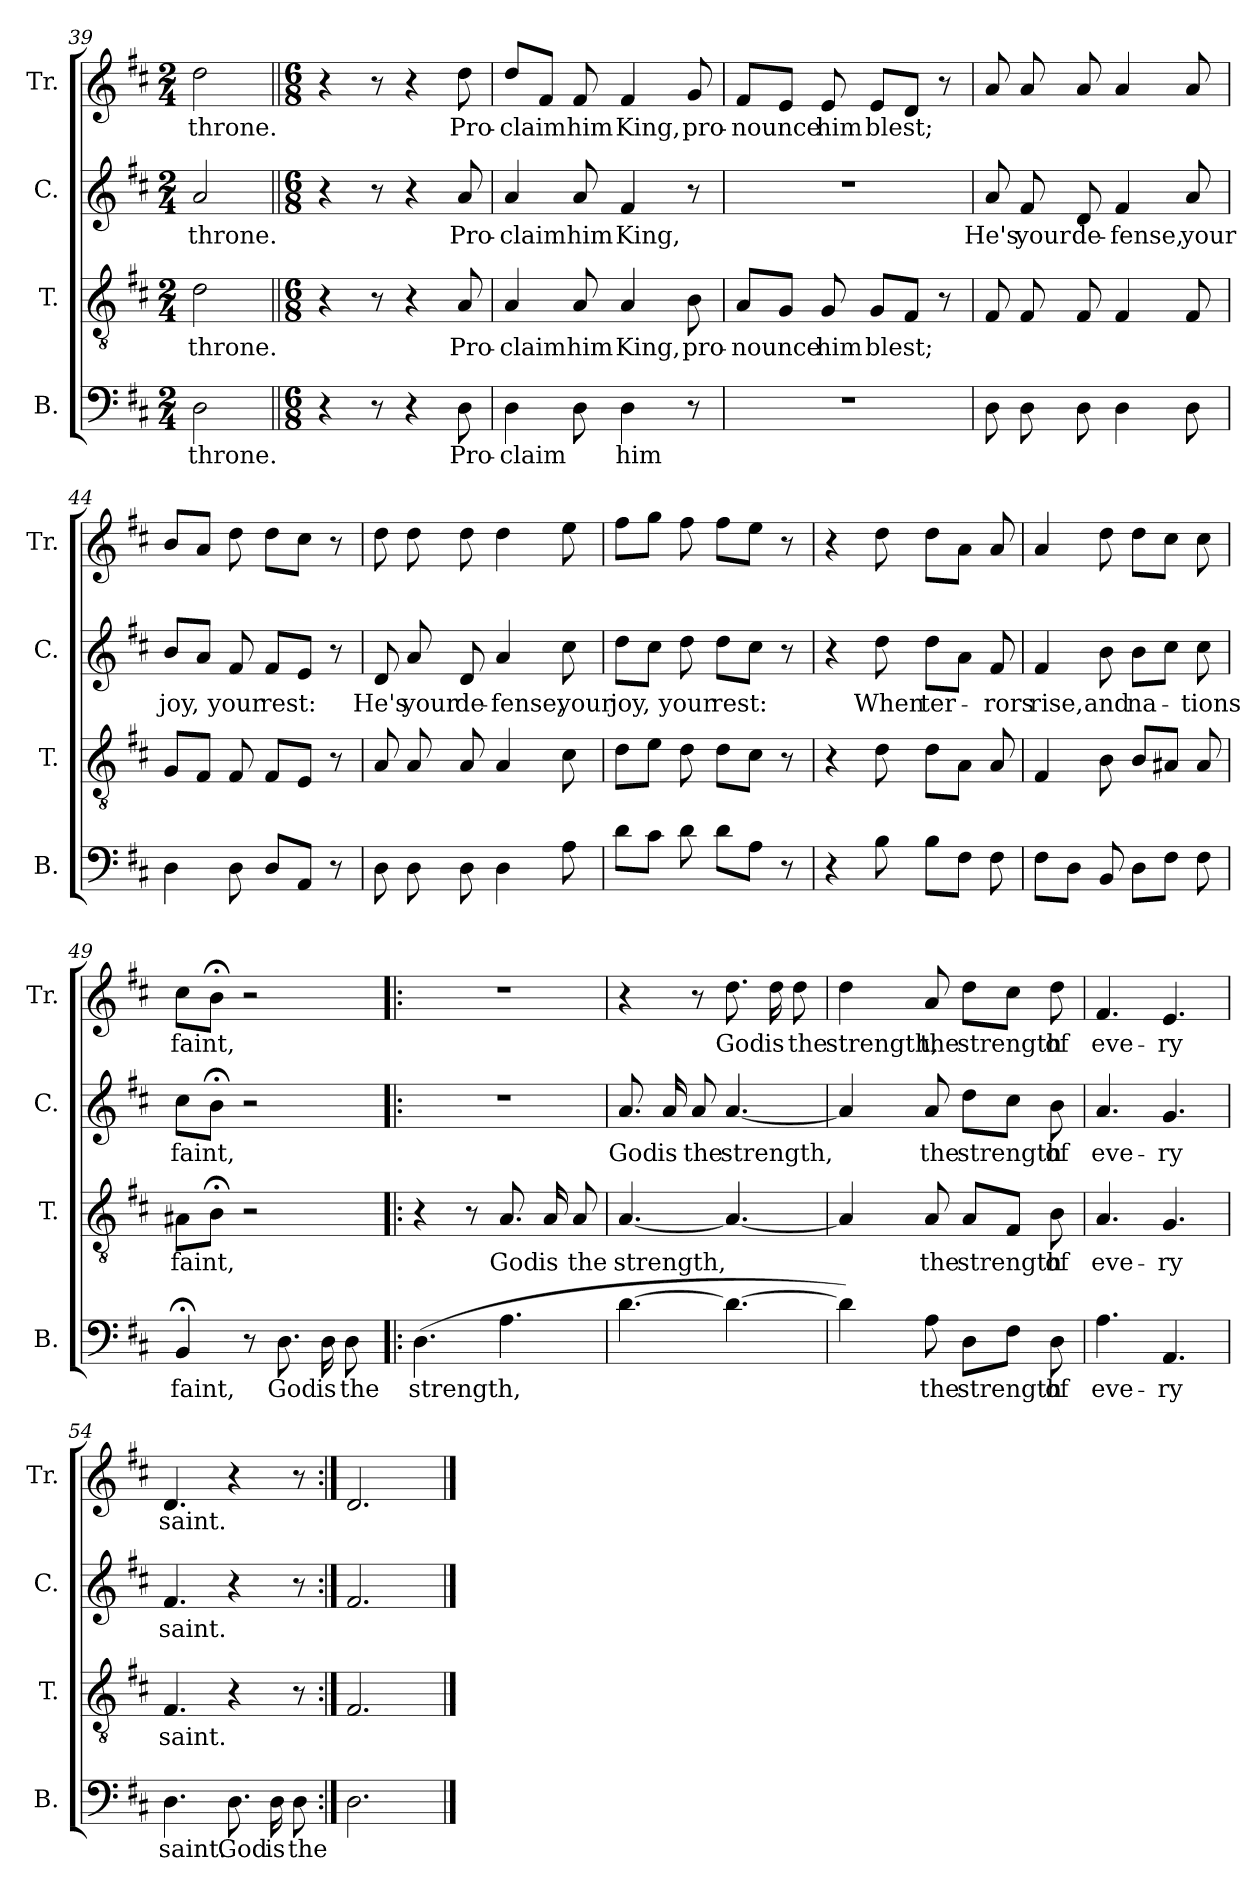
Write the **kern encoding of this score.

**kern	**text	**kern	**text	**kern	**text	**kern	**text
*part4	*part4	*part3	*part3	*part2	*part2	*part1	*part1
*staff4	*staff4	*staff3	*staff3	*staff2	*staff2	*staff1	*staff1
*I"B.	*	*I"T.	*	*I"C.	*	*I"Tr.	*
*I'B.	*	*I'T.	*	*I'C.	*	*I'Tr.	*
*clefF4	*	*clefGv2	*	*clefG2	*	*clefG2	*
*k[f#c#]	*	*k[f#c#]	*	*k[f#c#]	*	*k[f#c#]	*
*M2/4	*	*M2/4	*	*M2/4	*	*M2/4	*
=39	=39	=39	=39	=39	=39	=39	=39
!	!LO:LY:b	!	!LO:LY:b	!	!LO:LY:b	!	!LO:LY:b
2D\	throne.	2d\	throne.	2a/	throne.	2dd\	throne.
=40||	=40||	=40||	=40||	=40||	=40||	=40||	=40||
*M6/8	*	*M6/8	*	*M6/8	*	*M6/8	*
4r	.	4r	.	4r	.	4r	.
8r	.	8r	.	8r	.	8r	.
4r	.	4r	.	4r	.	4r	.
!	!LO:LY:b	!	!LO:LY:b	!	!LO:LY:b	!	!LO:LY:b
8D\	Pro-	8A/	Pro-	8a/	Pro-	8dd\	Pro-
=41	=41	=41	=41	=41	=41	=41	=41
!	!LO:LY:b	!	!LO:LY:b	!	!LO:LY:b	!	!LO:LY:b
4D\	-claim	4A/	-claim	4a/	-claim	8dd/L	-claim
.	.	.	.	.	.	8f#/J	.
!	!	!	!LO:LY:b	!	!LO:LY:b	!	!LO:LY:b
8D\	.	8A/	him	8a/	him	8f#/	him
!	!LO:LY:b	!	!LO:LY:b	!	!LO:LY:b	!	!LO:LY:b
4D\	him	4A/	King,	4f#/	King,	4f#/	King,
!	!	!	!LO:LY:b	!	!	!	!LO:LY:b
8r	.	8B\	pro-	8r	.	8g/	pro-
=42	=42	=42	=42	=42	=42	=42	=42
!	!	!	!LO:LY:b	!	!	!	!LO:LY:b
2.r	.	8A/L	-nounce	2.r	.	8f#/L	-nounce
.	.	8G/J	.	.	.	8e/J	.
!	!	!	!LO:LY:b	!	!	!	!LO:LY:b
.	.	8G/	him	.	.	8e/	him
!	!	!	!LO:LY:b	!	!	!	!LO:LY:b
.	.	8G/L	blest;	.	.	8e/L	blest;
.	.	8F#/J	.	.	.	8d/J	.
.	.	8r	.	.	.	8r	.
=43	=43	=43	=43	=43	=43	=43	=43
!	!	!	!	!	!LO:LY:b	!	!
8D\	.	8F#/	.	8a/	He's	8a/	.
!	!	!	!	!	!LO:LY:b	!	!
8D\	.	8F#/	.	8f#/	your	8a/	.
!	!	!	!	!	!LO:LY:b	!	!
8D\	.	8F#/	.	8d/	de-	8a/	.
!	!	!	!	!	!LO:LY:b	!	!
4D\	.	4F#/	.	4f#/	-fense,	4a/	.
!	!	!	!	!	!LO:LY:b	!	!
8D\	.	8F#/	.	8a/	your	8a/	.
=44	=44	=44	=44	=44	=44	=44	=44
!	!	!	!	!	!LO:LY:b	!	!
4D\	.	8G/L	.	8b/L	joy,	8b/L	.
.	.	8F#/J	.	8a/J	.	8a/J	.
!	!	!	!	!	!LO:LY:b	!	!
8D\	.	8F#/	.	8f#/	your	8dd\	.
!	!	!	!	!	!LO:LY:b	!	!
8D/L	.	8F#/L	.	8f#/L	rest:	8dd\L	.
8AA/J	.	8E/J	.	8e/J	.	8cc#\J	.
8r	.	8r	.	8r	.	8r	.
=45	=45	=45	=45	=45	=45	=45	=45
!	!	!	!	!	!LO:LY:b	!	!
8D\	.	8A/	.	8d/	He's	8dd\	.
!	!	!	!	!	!LO:LY:b	!	!
8D\	.	8A/	.	8a/	your	8dd\	.
!	!	!	!	!	!LO:LY:b	!	!
8D\	.	8A/	.	8d/	de-	8dd\	.
!	!	!	!	!	!LO:LY:b	!	!
4D\	.	4A/	.	4a/	-fense,	4dd\	.
!	!	!	!	!	!LO:LY:b	!	!
8A\	.	8c#\	.	8cc#\	your	8ee\	.
=46	=46	=46	=46	=46	=46	=46	=46
!	!	!	!	!	!LO:LY:b	!	!
8d\L	.	8d\L	.	8dd\L	joy,	8ff#\L	.
8c#\J	.	8e\J	.	8cc#\J	.	8gg\J	.
!	!	!	!	!	!LO:LY:b	!	!
8d\	.	8d\	.	8dd\	your	8ff#\	.
!	!	!	!	!	!LO:LY:b	!	!
8d\L	.	8d\L	.	8dd\L	rest:	8ff#\L	.
8A\J	.	8c#\J	.	8cc#\J	.	8ee\J	.
8r	.	8r	.	8r	.	8r	.
=47	=47	=47	=47	=47	=47	=47	=47
4r	.	4r	.	4r	.	4r	.
!	!	!	!	!	!LO:LY:b	!	!
8B\	.	8d\	.	8dd\	When	8dd\	.
!	!	!	!	!	!LO:LY:b	!	!
8B\L	.	8d\L	.	8dd\L	ter-	8dd\L	.
8F#\J	.	8A\J	.	8a\J	.	8a\J	.
!	!	!	!	!	!LO:LY:b	!	!
8F#\	.	8A/	.	8f#/	-rors	8a/	.
=48	=48	=48	=48	=48	=48	=48	=48
!	!	!	!	!	!LO:LY:b	!	!
8F#\L	.	4F#/	.	4f#/	rise,	4a/	.
8D\J	.	.	.	.	.	.	.
!	!	!	!	!	!LO:LY:b	!	!
8BB/	.	8B\	.	8b\	and	8dd\	.
!	!	!	!	!	!LO:LY:b	!	!
8D\L	.	8B/L	.	8b\L	na-	8dd\L	.
8F#\J	.	8A#X/J	.	8cc#\J	.	8cc#\J	.
!	!	!	!	!	!LO:LY:b	!	!
8F#\	.	8A#/	.	8cc#\	-tions	8cc#\	.
=49	=49	=49	=49	=49	=49	=49	=49
!	!LO:LY:b	!	!LO:LY:b	!	!LO:LY:b	!	!LO:LY:b
4BB;</	faint,	8A#X\L	faint,	8cc#\L	faint,	8cc#\L	faint,
.	.	8B;<\J	.	8b;<\J	.	8b;<\J	.
8r	.	2r	.	2r	.	2r	.
!	!LO:LY:b	!	!	!	!	!	!
8.D\	God	.	.	.	.	.	.
!	!LO:LY:b	!	!	!	!	!	!
16D\	is	.	.	.	.	.	.
!	!LO:LY:b	!	!	!	!	!	!
8D\	the	.	.	.	.	.	.
=50!|:	=50!|:	=50!|:	=50!|:	=50!|:	=50!|:	=50!|:	=50!|:
!	!LO:LY:b	!	!	!	!	!	!
(4.D\	strength,	4r	.	2.r	.	2.r	.
.	.	8r	.	.	.	.	.
!	!	!	!LO:LY:b	!	!	!	!
4.A\	.	8.A/	God	.	.	.	.
!	!	!	!LO:LY:b	!	!	!	!
.	.	16A/	is	.	.	.	.
!	!	!	!LO:LY:b	!	!	!	!
.	.	8A/	the	.	.	.	.
=51	=51	=51	=51	=51	=51	=51	=51
!	!	!	!LO:LY:b	!	!LO:LY:b	!	!
[4.d\	.	[4.A/	strength,	8.a/	God	4r	.
!	!	!	!	!	!LO:LY:b	!	!
.	.	.	.	16a/	is	.	.
!	!	!	!	!	!LO:LY:b	!	!
.	.	.	.	8a/	the	8r	.
!	!	!	!	!	!LO:LY:b	!	!LO:LY:b
4.d\_	.	4.A/_	.	[4.a/	strength,	8.dd\	God
!	!	!	!	!	!	!	!LO:LY:b
.	.	.	.	.	.	16dd\	is
!	!	!	!	!	!	!	!LO:LY:b
.	.	.	.	.	.	8dd\	the
=52	=52	=52	=52	=52	=52	=52	=52
!	!	!	!	!	!	!	!LO:LY:b
4d\])	.	4A/]	.	4a/]	.	4dd\	strength,
!	!LO:LY:b	!	!LO:LY:b	!	!LO:LY:b	!	!LO:LY:b
8A\	the	8A/	the	8a/	the	8a/	the
!	!LO:LY:b	!	!LO:LY:b	!	!LO:LY:b	!	!LO:LY:b
8D\L	strength	8A/L	strength	8dd\L	strength	8dd\L	strength
8F#\J	.	8F#/J	.	8cc#\J	.	8cc#\J	.
!	!LO:LY:b	!	!LO:LY:b	!	!LO:LY:b	!	!LO:LY:b
8D\	of	8B\	of	8b\	of	8dd\	of
=53	=53	=53	=53	=53	=53	=53	=53
!	!LO:LY:b	!	!LO:LY:b	!	!LO:LY:b	!	!LO:LY:b
4.A\	eve-	4.A/	eve-	4.a/	eve-	4.f#/	eve-
!	!LO:LY:b	!	!LO:LY:b	!	!LO:LY:b	!	!LO:LY:b
4.AA/	-ry	4.G/	-ry	4.g/	-ry	4.e/	-ry
=54	=54	=54	=54	=54	=54	=54	=54
!	!LO:LY:b	!	!LO:LY:b	!	!LO:LY:b	!	!LO:LY:b
4.D\	saint.	4.F#/	saint.	4.f#/	saint.	4.d/	saint.
!	!LO:LY:b	!	!	!	!	!	!
8.D\	God	4r	.	4r	.	4r	.
!	!LO:LY:b	!	!	!	!	!	!
16D\	is	.	.	.	.	.	.
!	!LO:LY:b	!	!	!	!	!	!
8D\	the	8r	.	8r	.	8r	.
=55:|!	=55:|!	=55:|!	=55:|!	=55:|!	=55:|!	=55:|!	=55:|!
2.D\	.	2.F#/	.	2.f#/	.	2.d/	.
==	==	==	==	==	==	==	==
*-	*-	*-	*-	*-	*-	*-	*-
